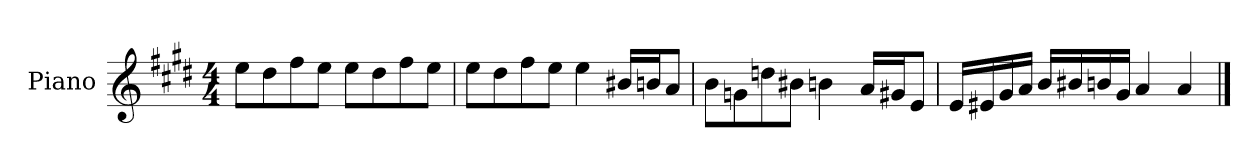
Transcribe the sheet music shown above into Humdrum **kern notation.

**kern
*part1
*staff1
*I"Piano
*I'P-no
*clefG2
*k[f#c#g#d#]
*M4/4
*MM90
=1
8ee\L
8dd#\
8ff#\
8ee\J
8ee\L
8dd#\
8ff#\
8ee\J
=2
8ee\L
8dd#\
8ff#\
8ee\J
4ee\
16b#X/LL
16bn/J
8a/J
=3
8b\L
8gn\
8ddn\
8b#X\J
4bn\
16a/LL
16g#X/J
8e/J
!!LO:LB:g=z
=4
16e/LL
16e#X/
16g#/
16a/JJ
16b/LL
16b#X/
16bn/
16g#/JJ
4a/
4a/
==
*-
